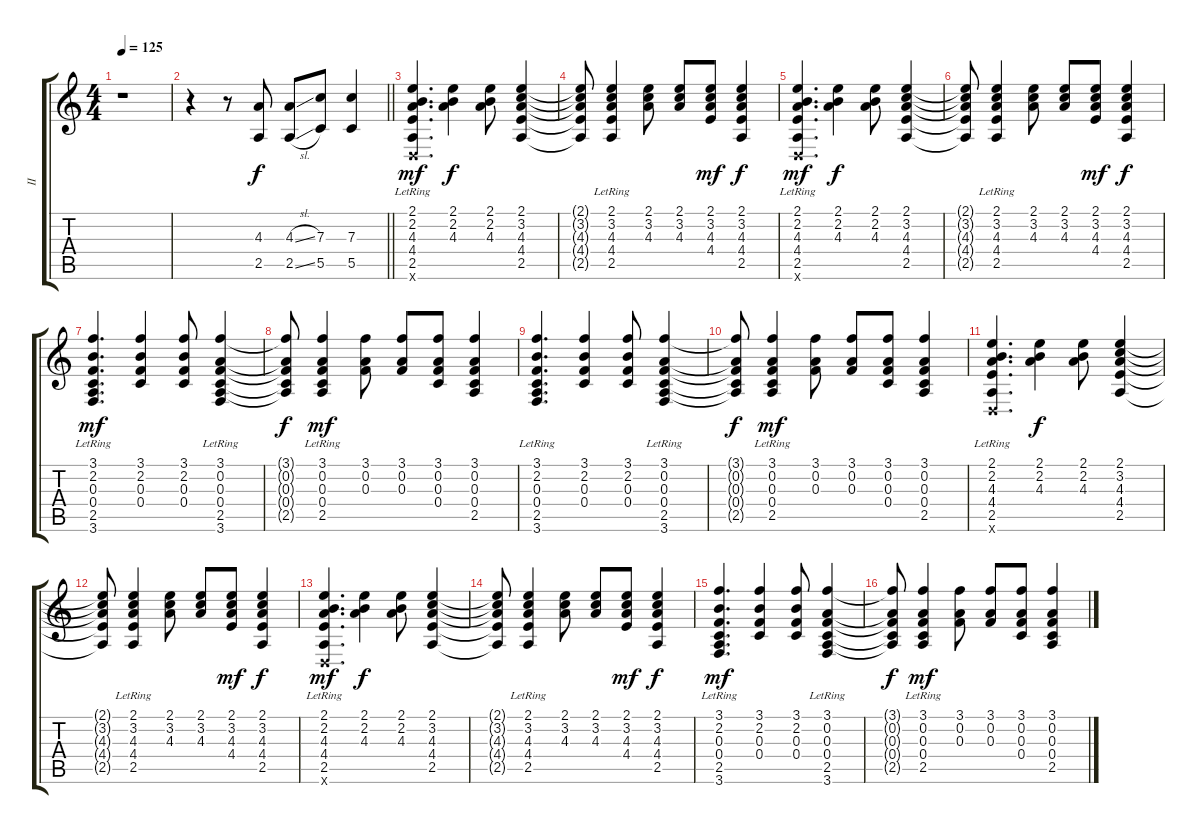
\track ("II" "II") {instrument distortionguitar}
\staff {score tabs}
\tuning (D4 A3 F3 C3 G2 D2) {hide}
\ts (4 4)
\tempo 125
\clef g2
\ks c
r.1{dy mp} |
\barLineRight lightlight
r.4{volume 16 instrument distortionguitar} r.8 (4.3 2.5).8{dy f} (4.3{sl} 2.5{sl}).8 (7.3 5.5).8 (7.3 5.5).4 |
\section ("" "")
(2.1 2.2 4.3 4.4{lr} 2.5{lr} 0.6{x}).4{d dy mf volume 14} (2.1 2.2 4.3).4{dy f} (2.1 2.2 4.3).8 (2.1 3.2 4.3 4.4 2.5).4 |
(2.1{t} 3.2{t} 4.3{t} 4.4{t} 2.5{t}).8 (2.1 3.2 4.3 4.4{lr} 2.5{lr}).4 (2.1 3.2 4.3).8 (2.1 3.2 4.3).8 (2.1 3.2 4.3 4.4).8{dy mf} (2.1 3.2 4.3 4.4 2.5).4{dy f} |
(2.1 2.2 4.3 4.4{lr} 2.5{lr} 0.6{x}).4{d dy mf} (2.1 2.2 4.3).4{dy f} (2.1 2.2 4.3).8 (2.1 3.2 4.3 4.4 2.5).4 |
(2.1{t} 3.2{t} 4.3{t} 4.4{t} 2.5{t}).8 (2.1 3.2 4.3 4.4{lr} 2.5{lr}).4 (2.1 3.2 4.3).8 (2.1 3.2 4.3).8 (2.1 3.2 4.3 4.4).8{dy mf} (2.1 3.2 4.3 4.4 2.5).4{dy f} |
(3.1 2.2 0.3 0.4 2.5{lr} 3.6).4{d dy mf} (3.1 2.2 0.3 0.4).4 (3.1 2.2 0.3 0.4).8 (3.1 0.2 0.3 0.4 2.5 3.6{lr}).4 |
(3.1{t} 0.2{t} 0.3{t} 0.4{t} 2.5{t}).8{dy f} (3.1 0.2 0.3 0.4{lr} 2.5{lr}).4{dy mf} (3.1 0.2 0.3).8 (3.1 0.2 0.3).8 (3.1 0.2 0.3 0.4).8 (3.1 0.2 0.3 0.4 2.5).4 |
(3.1 2.2 0.3 0.4 2.5{lr} 3.6{lr}).4{d} (3.1 2.2 0.3 0.4).4 (3.1 2.2 0.3 0.4).8 (3.1 0.2 0.3 0.4 2.5 3.6{lr}).4 |
(3.1{t} 0.2{t} 0.3{t} 0.4{t} 2.5{t}).8{dy f} (3.1 0.2 0.3 0.4{lr} 2.5{lr}).4{dy mf} (3.1 0.2 0.3).8 (3.1 0.2 0.3).8 (3.1 0.2 0.3 0.4).8 (3.1 0.2 0.3 0.4 2.5).4 |
(2.1 2.2 4.3 4.4{lr} 2.5{lr} 0.6{x}).4{d} (2.1 2.2 4.3).4{dy f} (2.1 2.2 4.3).8 (2.1 3.2 4.3 4.4 2.5).4 |
(2.1{t} 3.2{t} 4.3{t} 4.4{t} 2.5{t}).8 (2.1 3.2 4.3 4.4{lr} 2.5{lr}).4 (2.1 3.2 4.3).8 (2.1 3.2 4.3).8 (2.1 3.2 4.3 4.4).8{dy mf} (2.1 3.2 4.3 4.4 2.5).4{dy f} |
(2.1 2.2 4.3 4.4{lr} 2.5{lr} 0.6{x}).4{d dy mf} (2.1 2.2 4.3).4{dy f} (2.1 2.2 4.3).8 (2.1 3.2 4.3 4.4 2.5).4 |
(2.1{t} 3.2{t} 4.3{t} 4.4{t} 2.5{t}).8 (2.1 3.2 4.3 4.4{lr} 2.5{lr}).4 (2.1 3.2 4.3).8 (2.1 3.2 4.3).8 (2.1 3.2 4.3 4.4).8{dy mf} (2.1 3.2 4.3 4.4 2.5).4{dy f} |
(3.1 2.2 0.3 0.4 2.5{lr} 3.6{lr}).4{d dy mf} (3.1 2.2 0.3 0.4).4 (3.1 2.2 0.3 0.4).8 (3.1 0.2 0.3 0.4 2.5 3.6{lr}).4 |
(3.1{t} 0.2{t} 0.3{t} 0.4{t} 2.5{t}).8{dy f} (3.1 0.2 0.3 0.4{lr} 2.5{lr}).4{dy mf} (3.1 0.2 0.3).8 (3.1 0.2 0.3).8 (3.1 0.2 0.3 0.4).8 (3.1 0.2 0.3 0.4 2.5).4
